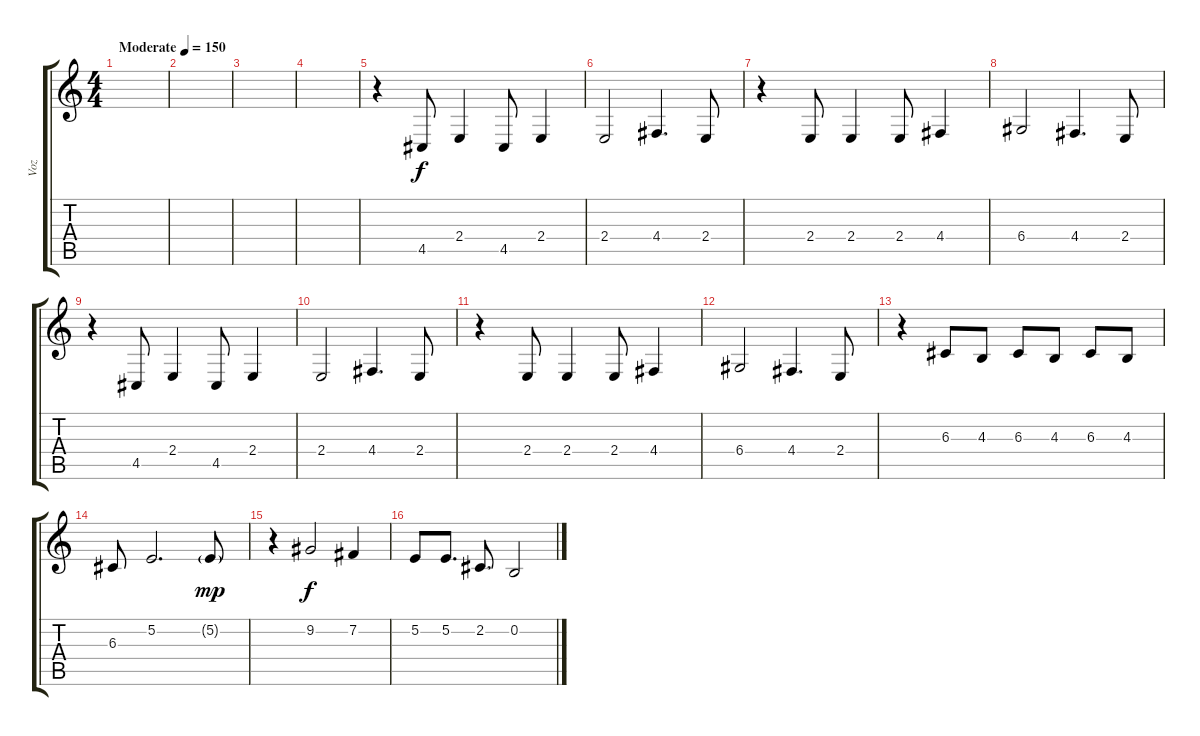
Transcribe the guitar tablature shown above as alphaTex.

\track ("Voz" "Voz") {instrument synthbrass2}
\staff {score tabs}
\tuning (E4 B3 G3 D3 A2 E2) {hide}
\ts (4 4)
\tempo (150 "Moderate")
\clef g2
\ks c
|
|
|
|
r.4 4.5.8 2.4.4 4.5.8 2.4.4 |
2.4.2 4.4.4{d} 2.4.8 |
r.4 2.4.8 2.4.4 2.4.8 4.4.4 |
6.4.2 4.4.4{d} 2.4.8 |
r.4 4.5.8 2.4.4 4.5.8 2.4.4 |
2.4.2 4.4.4{d} 2.4.8 |
r.4 2.4.8 2.4.4 2.4.8 4.4.4 |
6.4.2 4.4.4{d} 2.4.8 |
r.4 6.3.8 4.3.8 6.3.8 4.3.8 6.3.8 4.3.8 |
6.3.8 5.2.2{d} 5.2{g}.8{dy mp} |
r.4 9.2.2{dy f} 7.2.4 |
5.2.8 5.2.8{d} 2.2.8{d} 0.2.2
